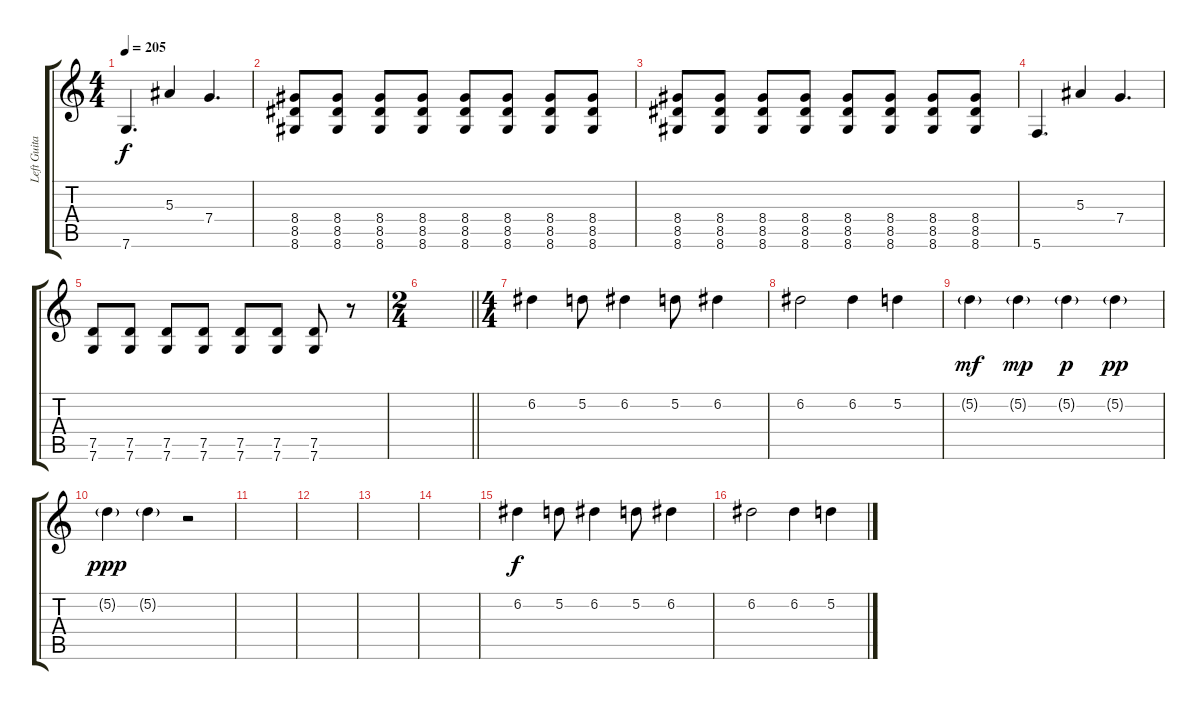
\track ("Left Guitar" "Left Guita") {instrument distortionguitar}
\staff {score tabs}
\tuning (D4 A3 F3 C3 G2 C2) {hide}
\ts (4 4)
\tempo 205
\clef g2
\ks c
7.6.4{d dy f} 5.3.4 7.4.4{d} |
(8.4 8.5 8.6).8 (8.4 8.5 8.6).8 (8.4 8.5 8.6).8 (8.4 8.5 8.6).8 (8.4 8.5 8.6).8 (8.4 8.5 8.6).8 (8.4 8.5 8.6).8 (8.4 8.5 8.6).8 |
(8.4 8.5 8.6).8 (8.4 8.5 8.6).8 (8.4 8.5 8.6).8 (8.4 8.5 8.6).8 (8.4 8.5 8.6).8 (8.4 8.5 8.6).8 (8.4 8.5 8.6).8 (8.4 8.5 8.6).8 |
5.6.4{d} 5.3.4 7.4.4{d} |
(7.5 7.6).8 (7.5 7.6).8 (7.5 7.6).8 (7.5 7.6).8 (7.5 7.6).8 (7.5 7.6).8 (7.5 7.6).8 r.8 |
\ts (2 4)
\barLineRight lightlight
|
\ts (4 4)
6.2.4{volume 12 balance 8 instrument electricguitarjazz} 5.2.8 6.2.4 5.2.8 6.2.4 |
6.2.2 6.2.4 5.2.4 |
5.2{g}.4{dy mf} 5.2{g}.4{dy mp} 5.2{g}.4{dy p} 5.2{g}.4{dy pp} |
5.2{g}.4{dy ppp} 5.2{g}.4 r.2 |
|
|
|
|
6.2.4{dy f} 5.2.8 6.2.4 5.2.8 6.2.4 |
6.2.2 6.2.4 5.2.4
